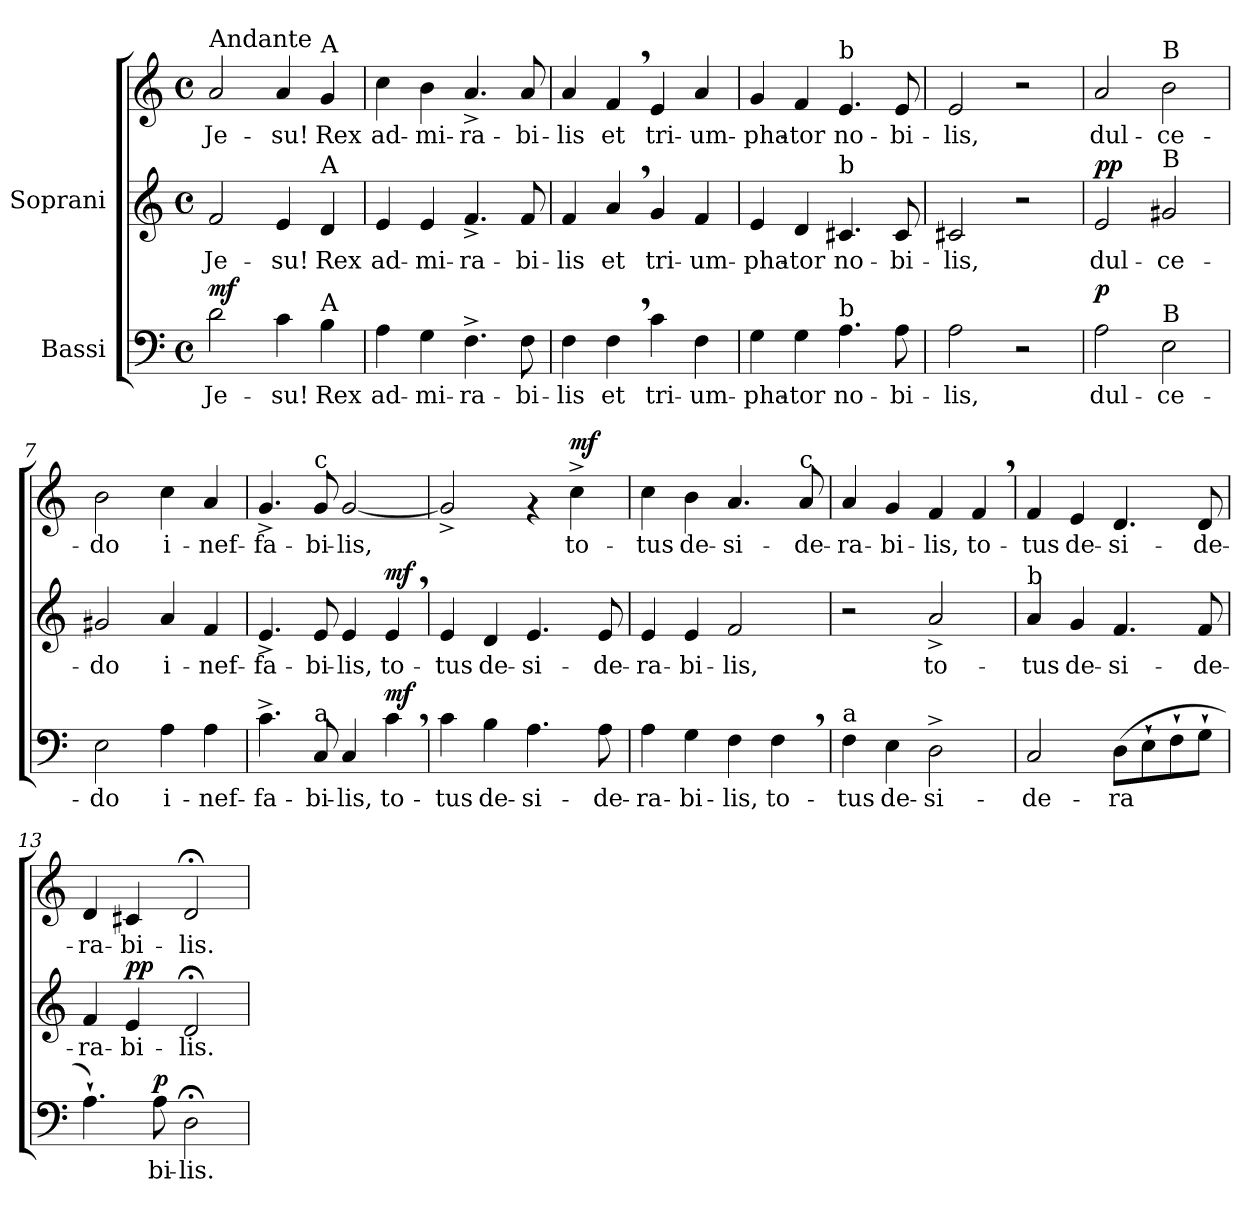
**kern	**text	**dynam	**kern	**text	**kern	**text	**dynam
*part2	*part2	*part2	*part1	*part1	*part1	*part1	*part1
*staff3	*staff3	*staff3	*staff2	*staff2	*staff1	*staff1	*staff1/2
*I"Bassi	*	*	*I"Soprani	*	*	*	*
!!LO:PB:g=z
*stria5	*	*	*stria5	*	*stria5	*	*
*clefF4	*	*	*clefG2	*	*clefG2	*	*
*M4/4	*	*	*M4/4	*	*M4/4	*	*
*met(c)	*	*	*met(c)	*	*met(c)	*	*
*MM75	*	*	*MM75	*	*MM75	*	*
=1	=1	=1	=1	=1	=1	=1	=1
!	!	!	!	!	!LO:TX:a:t=Andante	!	!
!	!LO:LY:b	!LO:DY:a	!	!LO:LY:b	!	!LO:LY:b	!LO:DY:a=2
!	!	!	!	!	!	!	!LO:DY:n=1:a
2d\	Je-	mf	2f/	Je-	2a/	Je-	mf mf
!	!LO:LY:b	!	!	!LO:LY:b	!	!LO:LY:b	!
4c\	-su!	.	4e/	-su!	4a/	-su!	.
!	!	!	!	!	!LO:TX:a:t=A	!	!
!	!	!	!LO:TX:a:t=A	!	!	!	!
!LO:TX:a:t=A	!	!	!	!	!	!	!
!	!LO:LY:b	!	!	!LO:LY:b	!	!LO:LY:b	!
4B\	Rex	.	4d/	Rex	4g/	Rex	.
=2	=2	=2	=2	=2	=2	=2	=2
!	!LO:LY:b	!	!	!LO:LY:b	!	!LO:LY:b	!
4A\	ad-	.	4e/	-ad-	4cc\	ad-	.
!	!LO:LY:b	!	!	!LO:LY:b	!	!LO:LY:b	!
4G\	-mi-	.	4e/	-mi-	4b\	-mi-	.
!	!LO:LY:b	!	!	!LO:LY:b	!	!LO:LY:b	!
4.F^>\	-ra-	.	4.f^</	-ra-	4.a^</	-ra-	.
!	!LO:LY:b	!	!	!LO:LY:b	!	!LO:LY:b	!
8F\	-bi-	.	8f/	-bi-	8a/	-bi-	.
=3	=3	=3	=3	=3	=3	=3	=3
!	!LO:LY:b	!	!	!LO:LY:b	!	!LO:LY:b	!
4F\	-lis	.	4f/	-lis	4a/	-lis	.
!	!LO:LY:b	!	!	!LO:LY:b	!	!LO:LY:b	!
4F,>\	et	.	4a,</	et	4f,</	et	.
!	!LO:LY:b	!	!	!LO:LY:b	!	!LO:LY:b	!
4c\	tri-	.	4g/	tri-	4e/	tri-	.
!	!LO:LY:b	!	!	!LO:LY:b	!	!LO:LY:b	!
4F\	-um-	.	4f/	-um-	4a/	-um-	.
=4	=4	=4	=4	=4	=4	=4	=4
!	!LO:LY:b	!	!	!LO:LY:b	!	!LO:LY:b	!
4G\	-pha-	.	4e/	-pha-	4g/	-pha-	.
!	!LO:LY:b	!	!	!LO:LY:b	!	!LO:LY:b	!
4G\	-tor	.	4d/	-tor	4f/	-tor	.
!	!	!	!	!	!LO:TX:a:t=b	!	!
!	!	!	!LO:TX:a:t=b	!	!	!	!
!LO:TX:a:t=b	!	!	!	!	!	!	!
!	!LO:LY:b	!	!	!LO:LY:b	!	!LO:LY:b	!
4.A\	no-	.	4.c#X/	no-	4.e/	no-	.
!	!LO:LY:b	!	!	!LO:LY:b	!	!LO:LY:b	!
8A\	-bi-	.	8c#/	-bi-	8e/	-bi-	.
=5	=5	=5	=5	=5	=5	=5	=5
!	!LO:LY:b	!	!	!LO:LY:b	!	!LO:LY:b	!
2A\	-lis,	.	2c#X/	lis,	2e/	-lis,	.
2r	.	.	2r	.	2r	.	.
=6	=6	=6	=6	=6	=6	=6	=6
!	!LO:LY:b	!LO:DY:a	!	!LO:LY:b	!	!LO:LY:b	!LO:DY:a=2
!	!	!	!	!	!	!	!LO:DY:n=1:a
2A\	dul-	p	2e/	-dul-	2a/	dul-	p p
!	!	!	!	!	!LO:TX:a:t=B	!	!
!	!	!	!LO:TX:a:t=B	!	!	!	!
!LO:TX:a:t=B	!	!	!	!	!	!	!
!	!LO:LY:b	!	!	!LO:LY:b	!	!LO:LY:b	!
2E\	-ce-	.	2g#X/	-ce-	2b\	-ce-	.
!!LO:LB:g=z
=7	=7	=7	=7	=7	=7	=7	=7
!	!LO:LY:b	!	!	!LO:LY:b	!	!LO:LY:b	!
2E\	-do	.	2g#X/	-do	2b\	-do	.
!	!LO:LY:b	!	!	!LO:LY:b	!	!LO:LY:b	!
4A\	i-	.	4a/	i-	4cc\	i-	.
!	!LO:LY:b	!	!	!LO:LY:b	!	!LO:LY:b	!
4A\	-nef-	.	4f/	-nef-	4a/	-nef-	.
=8	=8	=8	=8	=8	=8	=8	=8
!	!LO:LY:b	!	!	!LO:LY:b	!	!LO:LY:b	!
4.c^>\	-fa-	.	4.e^</	fa-	4.g^</	-fa-	.
!	!	!	!	!	!LO:TX:a:t=c	!	!
!LO:TX:a:t=a	!	!	!	!	!	!	!
!	!LO:LY:b	!	!	!LO:LY:b	!	!LO:LY:b	!
8C/	-bi-	.	8e/	-bi-	8g/	-bi-	.
!	!LO:LY:b	!	!	!LO:LY:b	!	!LO:LY:b	!
4C/	-lis,	.	4e/	-lis,	[<2g/	-lis,	.
!	!LO:LY:b	!LO:DY:a	!	!LO:LY:b	!	!	!LO:DY:a=2
4c,>\	to-	mf	4e,</	to-	.	.	mf
=9	=9	=9	=9	=9	=9	=9	=9
!	!LO:LY:b	!	!	!LO:LY:b	!	!LO:LY:b	!
4c\	-tus	.	4e/	-tus	2g^</]	-	.
!	!LO:LY:b	!	!	!LO:LY:b	!	!	!
4B\	de-	.	4d/	de-	.	.	.
!	!LO:LY:b	!	!	!LO:LY:b	!	!	!
4.A\	-si-	.	4.e/	-si-	4rf	.	.
!	!	!	!	!	!	!LO:LY:b	!LO:DY:a
.	.	.	.	.	4cc^>\	to-	mf
!	!LO:LY:b	!	!	!LO:LY:b	!	!	!
8A\	-de-	.	8e/	-de-	.	.	.
=10	=10	=10	=10	=10	=10	=10	=10
!	!LO:LY:b	!	!	!LO:LY:b	!	!LO:LY:b	!
4A\	-ra-	.	4e/	-ra-	4cc\	-tus	.
!	!LO:LY:b	!	!	!LO:LY:b	!	!LO:LY:b	!
4G\	-bi-	.	4e/	-bi-	4b\	de-	.
!	!LO:LY:b	!	!	!LO:LY:b	!	!LO:LY:b	!
4F\	-lis,	.	2f/	-lis,	4.a/	-si-	.
!	!LO:LY:b	!	!	!	!	!	!
4F,>\	to-	.	.	.	.	.	.
!	!	!	!	!	!LO:TX:a:t=c	!	!
!	!	!	!	!	!	!LO:LY:b	!
.	.	.	.	.	8a/	-de-	.
=11	=11	=11	=11	=11	=11	=11	=11
!LO:TX:a:t=a	!	!	!	!	!	!	!
!	!LO:LY:b	!	!	!	!	!LO:LY:b	!
4F\	-tus	.	2r	.	4a/	ra-	.
!	!LO:LY:b	!	!	!	!	!LO:LY:b	!
4E\	de-	.	.	.	4g/	-bi-	.
!	!LO:LY:b	!	!	!LO:LY:b	!	!LO:LY:b	!
2D^>\	-si-	.	2a^</	-to-	4f/	-lis,	.
!	!	!	!	!	!	!LO:LY:b	!
.	.	.	.	.	4f,</	to-	.
=12	=12	=12	=12	=12	=12	=12	=12
!	!	!	!LO:TX:a:t=b	!	!	!	!
!	!LO:LY:b	!	!	!LO:LY:b	!	!LO:LY:b	!
2C/	-de-	.	4a/	-tus	4f/	-tus	.
!	!	!	!	!LO:LY:b	!	!LO:LY:b	!
.	.	.	4g/	de-	4e/	de-	.
!	!LO:LY:b	!	!	!LO:LY:b	!	!LO:LY:b	!
(>8D\L	-ra-	.	4.f/	-si-	4.d/	-si-	.
!	!LO:LY:b	!	!	!	!	!	!
8E`>\	--	.	.	.	.	.	.
!	!LO:LY:b	!	!	!	!	!	!
8F`>\	--	.	.	.	.	.	.
!	!LO:LY:b	!	!	!LO:LY:b	!	!LO:LY:b	!
8G`>\J	--	.	8f/	-de-	8d/	-de-	.
!!LO:LB:g=z
=13	=13	=13	=13	=13	=13	=13	=13
!	!LO:LY:b	!	!	!LO:LY:b	!	!LO:LY:b	!
4.A`>\)	-	.	4f/	ra-	4d/	-ra-	.
!	!	!	!	!LO:LY:b	!	!LO:LY:b	!LO:DY:a=2
!	!	!	!	!	!	!	!LO:DY:n=1:a
.	.	.	4e/	-bi-	4c#X/	-bi-	p p
!	!LO:LY:b	!LO:DY:a	!	!	!	!	!
8A\	bi-	p	.	.	.	.	.
!	!LO:LY:b	!	!	!LO:LY:b	!	!LO:LY:b	!
2D;<\	-lis.	.	2d;</	-lis.	2d;</	-lis.	.
=	=	=	=	=	=	=	=
*-	*-	*-	*-	*-	*-	*-	*-
